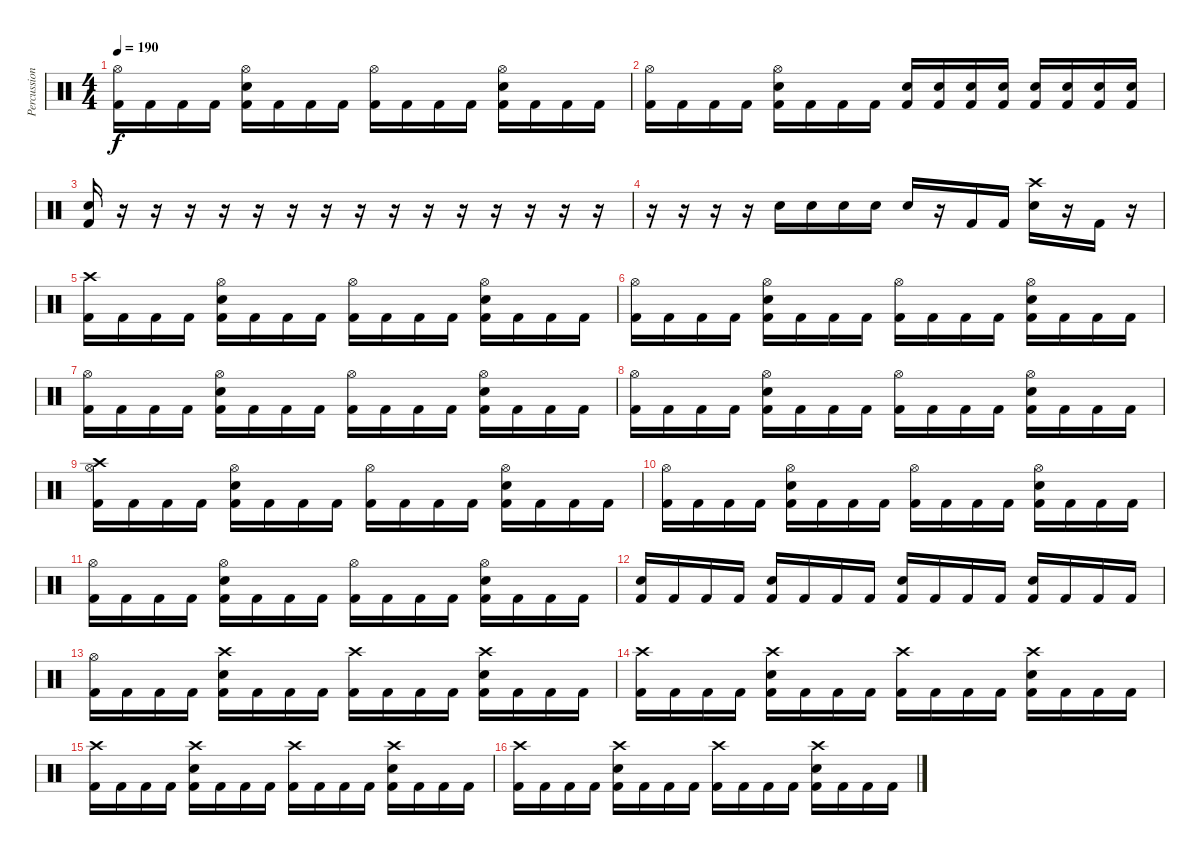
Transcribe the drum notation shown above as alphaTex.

\track ("Percussion" "Percussion") {instrument percussion}
\staff {score}
\articulation defaults
\ts (4 4)
\tempo 190
\clef neutral
\ks c
("Hi-Hat (open)" "Kick (hit) 2").16{dy f} "Kick (hit) 2".16 "Kick (hit) 2".16 "Kick (hit) 2".16 ("Electric Snare (hit)" "Hi-Hat (open)" "Kick (hit) 2").16 "Kick (hit) 2".16 "Kick (hit) 2".16 "Kick (hit) 2".16 ("Hi-Hat (open)" "Kick (hit) 2").16 "Kick (hit) 2".16 "Kick (hit) 2".16 "Kick (hit) 2".16 ("Electric Snare (hit)" "Hi-Hat (open)" "Kick (hit) 2").16 "Kick (hit) 2".16 "Kick (hit) 2".16 "Kick (hit) 2".16 |
("Hi-Hat (open)" "Kick (hit) 2").16 "Kick (hit) 2".16 "Kick (hit) 2".16 "Kick (hit) 2".16 ("Electric Snare (hit)" "Hi-Hat (open)" "Kick (hit) 2").16 "Kick (hit) 2".16 "Kick (hit) 2".16 "Kick (hit) 2".16 ("Electric Snare (hit)" "Kick (hit) 2").16 ("Electric Snare (hit)" "Kick (hit) 2").16 ("Electric Snare (hit)" "Kick (hit) 2").16 ("Electric Snare (hit)" "Kick (hit) 2").16 ("Electric Snare (hit)" "Kick (hit) 2").16 ("Electric Snare (hit)" "Kick (hit) 2").16 ("Electric Snare (hit)" "Kick (hit) 2").16 ("Electric Snare (hit)" "Kick (hit) 2").16 |
("Electric Snare (hit)" "Kick (hit) 2").16 r.16 r.16 r.16 r.16 r.16 r.16 r.16 r.16 r.16 r.16 r.16 r.16 r.16 r.16 r.16 |
r.16 r.16 r.16 r.16 "Electric Snare (hit)".16 "Electric Snare (hit)".16 "Electric Snare (hit)".16 "Electric Snare (hit)".16 "Electric Snare (hit)".16 r.16 "Kick (hit) 2".16 "Kick (hit) 2".16 ("Crash high (hit)" "Electric Snare (hit)").16 r.16 "Kick (hit) 2".16 r.16 |
("Crash high (hit)" "Kick (hit) 2").16 "Kick (hit) 2".16 "Kick (hit) 2".16 "Kick (hit) 2".16 ("Electric Snare (hit)" "Hi-Hat (open)" "Kick (hit) 2").16 "Kick (hit) 2".16 "Kick (hit) 2".16 "Kick (hit) 2".16 ("Hi-Hat (open)" "Kick (hit) 2").16 "Kick (hit) 2".16 "Kick (hit) 2".16 "Kick (hit) 2".16 ("Electric Snare (hit)" "Hi-Hat (open)" "Kick (hit) 2").16 "Kick (hit) 2".16 "Kick (hit) 2".16 "Kick (hit) 2".16 |
("Hi-Hat (open)" "Kick (hit) 2").16 "Kick (hit) 2".16 "Kick (hit) 2".16 "Kick (hit) 2".16 ("Electric Snare (hit)" "Hi-Hat (open)" "Kick (hit) 2").16 "Kick (hit) 2".16 "Kick (hit) 2".16 "Kick (hit) 2".16 ("Hi-Hat (open)" "Kick (hit) 2").16 "Kick (hit) 2".16 "Kick (hit) 2".16 "Kick (hit) 2".16 ("Electric Snare (hit)" "Hi-Hat (open)" "Kick (hit) 2").16 "Kick (hit) 2".16 "Kick (hit) 2".16 "Kick (hit) 2".16 |
("Hi-Hat (open)" "Kick (hit) 2").16 "Kick (hit) 2".16 "Kick (hit) 2".16 "Kick (hit) 2".16 ("Electric Snare (hit)" "Hi-Hat (open)" "Kick (hit) 2").16 "Kick (hit) 2".16 "Kick (hit) 2".16 "Kick (hit) 2".16 ("Hi-Hat (open)" "Kick (hit) 2").16 "Kick (hit) 2".16 "Kick (hit) 2".16 "Kick (hit) 2".16 ("Electric Snare (hit)" "Hi-Hat (open)" "Kick (hit) 2").16 "Kick (hit) 2".16 "Kick (hit) 2".16 "Kick (hit) 2".16 |
("Hi-Hat (open)" "Kick (hit) 2").16 "Kick (hit) 2".16 "Kick (hit) 2".16 "Kick (hit) 2".16 ("Electric Snare (hit)" "Hi-Hat (open)" "Kick (hit) 2").16 "Kick (hit) 2".16 "Kick (hit) 2".16 "Kick (hit) 2".16 ("Hi-Hat (open)" "Kick (hit) 2").16 "Kick (hit) 2".16 "Kick (hit) 2".16 "Kick (hit) 2".16 ("Electric Snare (hit)" "Hi-Hat (open)" "Kick (hit) 2").16 "Kick (hit) 2".16 "Kick (hit) 2".16 "Kick (hit) 2".16 |
("Crash high (hit)" "Hi-Hat (open)" "Kick (hit) 2").16 "Kick (hit) 2".16 "Kick (hit) 2".16 "Kick (hit) 2".16 ("Electric Snare (hit)" "Hi-Hat (open)" "Kick (hit) 2").16 "Kick (hit) 2".16 "Kick (hit) 2".16 "Kick (hit) 2".16 ("Hi-Hat (open)" "Kick (hit) 2").16 "Kick (hit) 2".16 "Kick (hit) 2".16 "Kick (hit) 2".16 ("Electric Snare (hit)" "Hi-Hat (open)" "Kick (hit) 2").16 "Kick (hit) 2".16 "Kick (hit) 2".16 "Kick (hit) 2".16 |
("Hi-Hat (open)" "Kick (hit) 2").16 "Kick (hit) 2".16 "Kick (hit) 2".16 "Kick (hit) 2".16 ("Electric Snare (hit)" "Hi-Hat (open)" "Kick (hit) 2").16 "Kick (hit) 2".16 "Kick (hit) 2".16 "Kick (hit) 2".16 ("Hi-Hat (open)" "Kick (hit) 2").16 "Kick (hit) 2".16 "Kick (hit) 2".16 "Kick (hit) 2".16 ("Electric Snare (hit)" "Hi-Hat (open)" "Kick (hit) 2").16 "Kick (hit) 2".16 "Kick (hit) 2".16 "Kick (hit) 2".16 |
("Hi-Hat (open)" "Kick (hit) 2").16 "Kick (hit) 2".16 "Kick (hit) 2".16 "Kick (hit) 2".16 ("Electric Snare (hit)" "Hi-Hat (open)" "Kick (hit) 2").16 "Kick (hit) 2".16 "Kick (hit) 2".16 "Kick (hit) 2".16 ("Hi-Hat (open)" "Kick (hit) 2").16 "Kick (hit) 2".16 "Kick (hit) 2".16 "Kick (hit) 2".16 ("Electric Snare (hit)" "Hi-Hat (open)" "Kick (hit) 2").16 "Kick (hit) 2".16 "Kick (hit) 2".16 "Kick (hit) 2".16 |
("Electric Snare (hit)" "Kick (hit) 2").16 "Kick (hit) 2".16 "Kick (hit) 2".16 "Kick (hit) 2".16 ("Electric Snare (hit)" "Kick (hit) 2").16 "Kick (hit) 2".16 "Kick (hit) 2".16 "Kick (hit) 2".16 ("Electric Snare (hit)" "Kick (hit) 2").16 "Kick (hit) 2".16 "Kick (hit) 2".16 "Kick (hit) 2".16 ("Electric Snare (hit)" "Kick (hit) 2").16 "Kick (hit) 2".16 "Kick (hit) 2".16 "Kick (hit) 2".16 |
("Hi-Hat (open)" "Kick (hit) 2").16 "Kick (hit) 2".16 "Kick (hit) 2".16 "Kick (hit) 2".16 ("Crash high (hit)" "Electric Snare (hit)" "Kick (hit) 2").16 "Kick (hit) 2".16 "Kick (hit) 2".16 "Kick (hit) 2".16 ("Crash high (hit)" "Kick (hit) 2").16 "Kick (hit) 2".16 "Kick (hit) 2".16 "Kick (hit) 2".16 ("Crash high (hit)" "Electric Snare (hit)" "Kick (hit) 2").16 "Kick (hit) 2".16 "Kick (hit) 2".16 "Kick (hit) 2".16 |
("Crash high (hit)" "Kick (hit) 2").16 "Kick (hit) 2".16 "Kick (hit) 2".16 "Kick (hit) 2".16 ("Crash high (hit)" "Electric Snare (hit)" "Kick (hit) 2").16 "Kick (hit) 2".16 "Kick (hit) 2".16 "Kick (hit) 2".16 ("Crash high (hit)" "Kick (hit) 2").16 "Kick (hit) 2".16 "Kick (hit) 2".16 "Kick (hit) 2".16 ("Crash high (hit)" "Electric Snare (hit)" "Kick (hit) 2").16 "Kick (hit) 2".16 "Kick (hit) 2".16 "Kick (hit) 2".16 |
("Crash high (hit)" "Kick (hit) 2").16 "Kick (hit) 2".16 "Kick (hit) 2".16 "Kick (hit) 2".16 ("Crash high (hit)" "Electric Snare (hit)" "Kick (hit) 2").16 "Kick (hit) 2".16 "Kick (hit) 2".16 "Kick (hit) 2".16 ("Crash high (hit)" "Kick (hit) 2").16 "Kick (hit) 2".16 "Kick (hit) 2".16 "Kick (hit) 2".16 ("Crash high (hit)" "Electric Snare (hit)" "Kick (hit) 2").16 "Kick (hit) 2".16 "Kick (hit) 2".16 "Kick (hit) 2".16 |
("Crash high (hit)" "Kick (hit) 2").16 "Kick (hit) 2".16 "Kick (hit) 2".16 "Kick (hit) 2".16 ("Crash high (hit)" "Electric Snare (hit)" "Kick (hit) 2").16 "Kick (hit) 2".16 "Kick (hit) 2".16 "Kick (hit) 2".16 ("Crash high (hit)" "Kick (hit) 2").16 "Kick (hit) 2".16 "Kick (hit) 2".16 "Kick (hit) 2".16 ("Crash high (hit)" "Electric Snare (hit)" "Kick (hit) 2").16 "Kick (hit) 2".16 "Kick (hit) 2".16 "Kick (hit) 2".16
